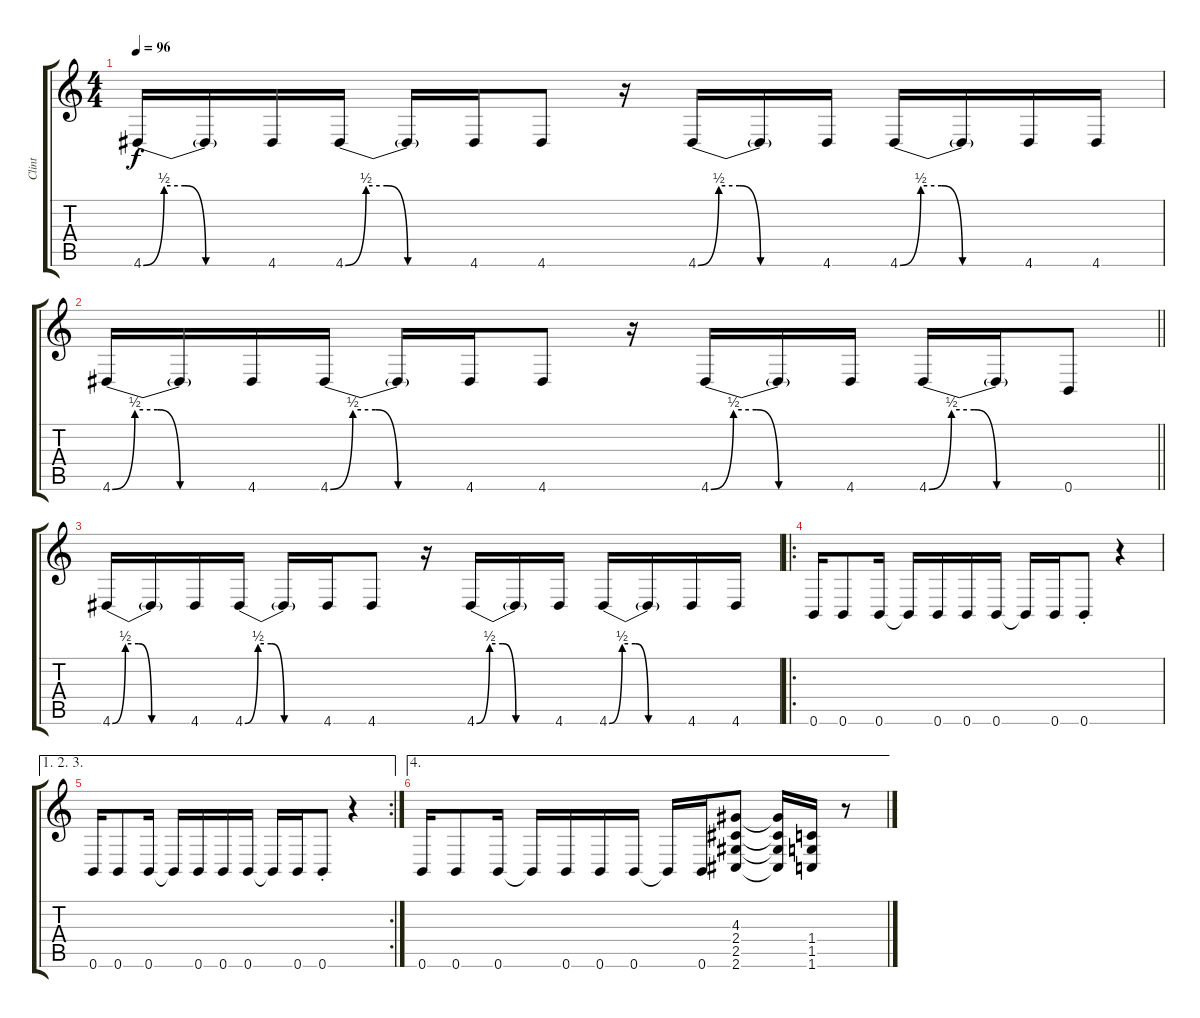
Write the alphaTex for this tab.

\track ("Clint" "Clint") {instrument distortionguitar}
\staff {score tabs}
\tuning (Db4 Ab3 E3 B2 Gb2 B1) {hide}
\ts (4 4)
\tempo 96
\clef g2
\ks c
4.6{be (custom 0 0 10 2 20 2 30 0 60 0)}.16{dy f} 4.6{t}.16 4.6.16 4.6{be (custom 0 0 10 2 20 2 30 0 60 0)}.16 4.6{t}.16 4.6.16 4.6.8 r.16 4.6{be (custom 0 0 10 2 20 2 30 0 60 0)}.16 4.6{t}.16 4.6.16 4.6{be (custom 0 0 10 2 20 2 30 0 60 0)}.16 4.6{t}.16 4.6.16 4.6.16 |
\barLineRight lightlight
4.6{be (custom 0 0 10 2 20 2 30 0 60 0)}.16 4.6{t}.16 4.6.16 4.6{be (custom 0 0 10 2 20 2 30 0 60 0)}.16 4.6{t}.16 4.6.16 4.6.8 r.16 4.6{be (custom 0 0 10 2 20 2 30 0 60 0)}.16 4.6{t}.16 4.6.16 4.6{be (custom 0 0 10 2 20 2 30 0 60 0)}.16 4.6{t}.16 0.6.8 |
4.6{be (custom 0 0 10 2 20 2 30 0 60 0)}.16 4.6{t}.16 4.6.16 4.6{be (custom 0 0 10 2 20 2 30 0 60 0)}.16 4.6{t}.16 4.6.16 4.6.8 r.16 4.6{be (custom 0 0 10 2 20 2 30 0 60 0)}.16 4.6{t}.16 4.6.16 4.6{be (custom 0 0 10 2 20 2 30 0 60 0)}.16 4.6{t}.16 4.6.16 4.6.16 |
\ro
0.6.16 0.6.8 0.6.16 0.6{t}.16 0.6.16 0.6.16 0.6.16 0.6{t}.16 0.6.16 0.6{st}.8 r.4 |
\ae (1 2 3)
\rc 2
0.6.16 0.6.8 0.6.16 0.6{t}.16 0.6.16 0.6.16 0.6.16 0.6{t}.16 0.6.16 0.6{st}.8 r.4 |
\ae 4
0.6.16 0.6.8 0.6.16 0.6{t}.16 0.6.16 0.6.16 0.6.16 0.6{t}.16 0.6.16 (4.3 2.4 2.5 2.6).8 (4.3{t} 2.4{t} 2.5{t} 2.6{t}).16 (1.4 1.5 1.6).16 r.8
